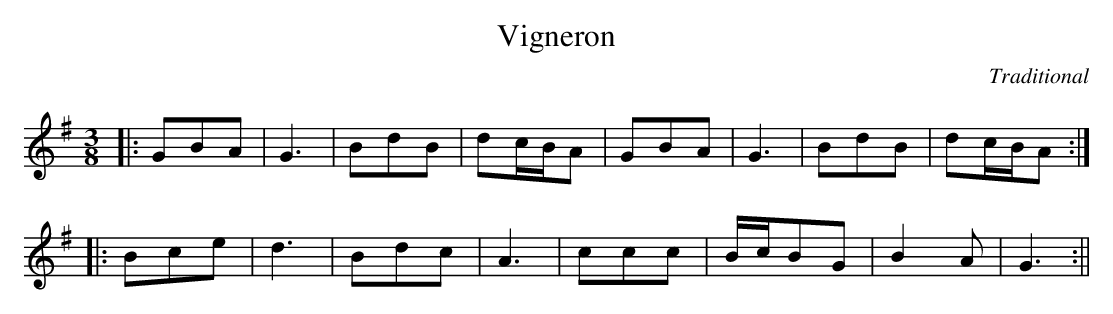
X:1
T:Vigneron
C:Traditional
L:1/8
M:3/8
K:G major
|:GBA| G3  |BdB|dc/2B/2A|GBA|    G3  |BdB|dc/2B/2A:|
|:  Bce|d3|Bdc|A3|ccc|B/2c/2BG|B2  A|G3:||
